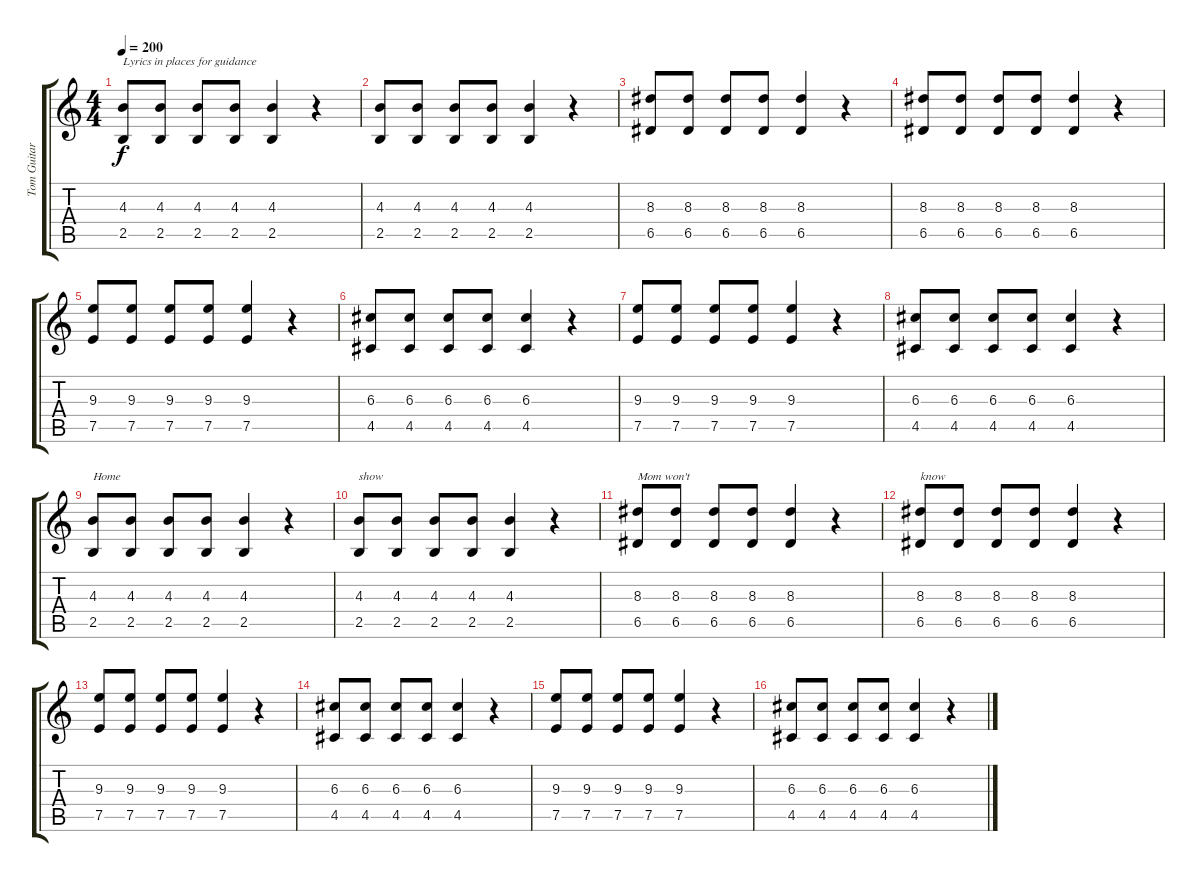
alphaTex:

\track ("Tom Guitar 1" "Tom Guitar") {instrument distortionguitar}
\staff {score tabs}
\tuning (E4 B3 G3 D3 A2 E2) {hide}
\ts (4 4)
\tempo 200
\clef g2
\ks c
(4.3 2.5).8{txt "Lyrics in places for guidance" dy f instrument distortionguitar} (4.3 2.5).8 (4.3 2.5).8 (4.3 2.5).8 (4.3 2.5).4 r.4 |
(4.3 2.5).8 (4.3 2.5).8 (4.3 2.5).8 (4.3 2.5).8 (4.3 2.5).4 r.4 |
(8.3 6.5).8 (8.3 6.5).8 (8.3 6.5).8 (8.3 6.5).8 (8.3 6.5).4 r.4 |
(8.3 6.5).8 (8.3 6.5).8 (8.3 6.5).8 (8.3 6.5).8 (8.3 6.5).4 r.4 |
(9.3 7.5).8 (9.3 7.5).8 (9.3 7.5).8 (9.3 7.5).8 (9.3 7.5).4 r.4 |
(6.3 4.5).8 (6.3 4.5).8 (6.3 4.5).8 (6.3 4.5).8 (6.3 4.5).4 r.4 |
(9.3 7.5).8 (9.3 7.5).8 (9.3 7.5).8 (9.3 7.5).8 (9.3 7.5).4 r.4 |
(6.3 4.5).8 (6.3 4.5).8 (6.3 4.5).8 (6.3 4.5).8 (6.3 4.5).4 r.4 |
(4.3 2.5).8{txt "Home"} (4.3 2.5).8 (4.3 2.5).8 (4.3 2.5).8 (4.3 2.5).4 r.4 |
(4.3 2.5).8{txt "show"} (4.3 2.5).8 (4.3 2.5).8 (4.3 2.5).8 (4.3 2.5).4 r.4 |
(8.3 6.5).8{txt "Mom won't"} (8.3 6.5).8 (8.3 6.5).8 (8.3 6.5).8 (8.3 6.5).4 r.4 |
(8.3 6.5).8{txt "know"} (8.3 6.5).8 (8.3 6.5).8 (8.3 6.5).8 (8.3 6.5).4 r.4 |
(9.3 7.5).8 (9.3 7.5).8 (9.3 7.5).8 (9.3 7.5).8 (9.3 7.5).4 r.4 |
(6.3 4.5).8 (6.3 4.5).8 (6.3 4.5).8 (6.3 4.5).8 (6.3 4.5).4 r.4 |
(9.3 7.5).8 (9.3 7.5).8 (9.3 7.5).8 (9.3 7.5).8 (9.3 7.5).4 r.4 |
(6.3 4.5).8 (6.3 4.5).8 (6.3 4.5).8 (6.3 4.5).8 (6.3 4.5).4 r.4
